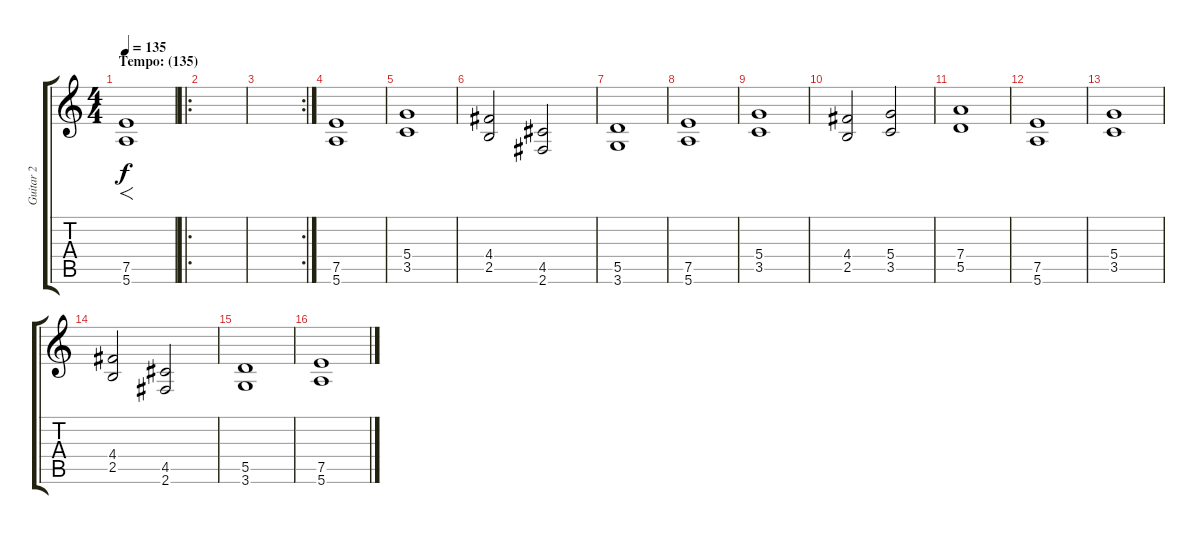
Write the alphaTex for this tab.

\track ("Guitar 2" "Guitar 2") {instrument distortionguitar}
\staff {score tabs}
\tuning (E4 B3 G3 D3 A2 E2) {hide}
\ts (4 4)
\section ("" "Tempo: (135)")
\tempo 135
\clef g2
\ks c
(7.5 5.6).1{f dy f} |
\ro
|
\rc 2
|
(7.5 5.6).1 |
(5.4 3.5).1 |
(4.4 2.5).2 (4.5 2.6).2 |
(5.5 3.6).1 |
(7.5 5.6).1 |
(5.4 3.5).1 |
(4.4 2.5).2 (5.4 3.5).2 |
(7.4 5.5).1 |
(7.5 5.6).1 |
(5.4 3.5).1 |
(4.4 2.5).2 (4.5 2.6).2 |
(5.5 3.6).1 |
(7.5 5.6).1
